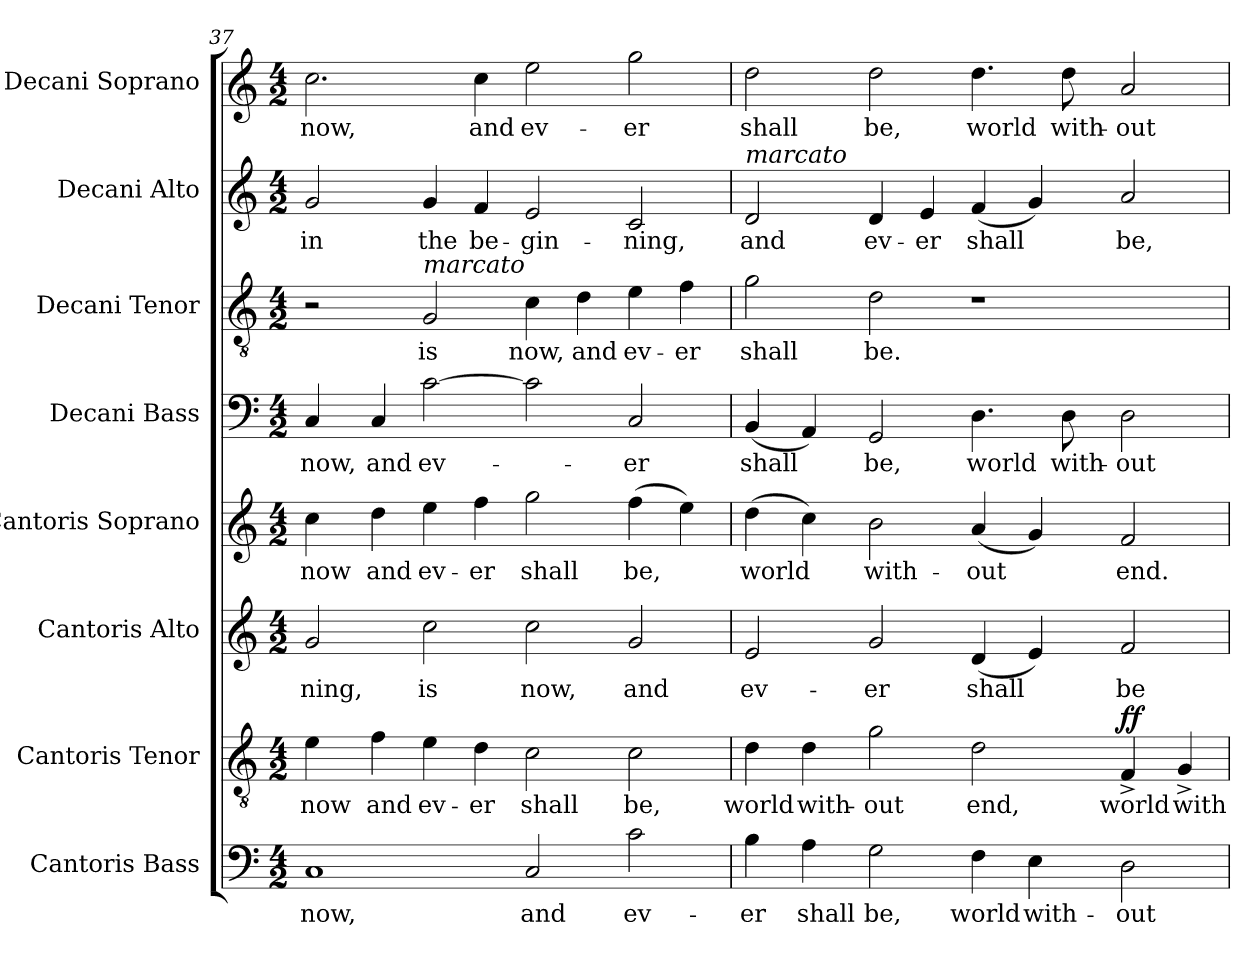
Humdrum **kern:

**kern	**text	**kern	**text	**dynam	**kern	**text	**kern	**text	**kern	**text	**kern	**text	**kern	**text	**kern	**text
*part8	*part8	*part7	*part7	*part7	*part6	*part6	*part5	*part5	*part4	*part4	*part3	*part3	*part2	*part2	*part1	*part1
*staff8	*staff8	*staff7	*staff7	*staff7	*staff6	*staff6	*staff5	*staff5	*staff4	*staff4	*staff3	*staff3	*staff2	*staff2	*staff1	*staff1
*I"Cantoris Bass	*	*I"Cantoris Tenor	*	*	*I"Cantoris Alto	*	*I"Cantoris Soprano	*	*I"Decani Bass	*	*I"Decani Tenor	*	*I"Decani Alto	*	*I"Decani Soprano	*
*I'Can. B.	*	*I'Can. T.	*	*	*I'Can. A.	*	*I'Can. S.	*	*I'Dec. B.	*	*I'Dec. T.	*	*I'Dec. A.	*	*I'Dec. S.	*
*clefF4	*	*clefGv2	*	*	*clefG2	*	*clefG2	*	*clefF4	*	*clefGv2	*	*clefG2	*	*clefG2	*
*	*	*ITrd7c12	*	*	*	*	*	*	*	*	*ITrd7c12	*	*	*	*	*
*k[]	*	*k[]	*	*	*k[]	*	*k[]	*	*k[]	*	*k[]	*	*k[]	*	*k[]	*
*C:	*	*C:	*	*	*C:	*	*C:	*	*C:	*	*C:	*	*C:	*	*C:	*
*M4/2	*	*M4/2	*	*	*M4/2	*	*M4/2	*	*M4/2	*	*M4/2	*	*M4/2	*	*M4/2	*
=37	=37	=37	=37	=37	=37	=37	=37	=37	=37	=37	=37	=37	=37	=37	=37	=37
!	!LO:LY:b:color=#000000	!	!	!	!	!	!	!	!	!	!	!	!	!	!	!
!	!	!	!LO:LY:b:color=#000000	!	!	!	!	!	!	!	!	!	!	!	!	!
!	!	!	!	!	!	!LO:LY:b:color=#000000	!	!	!	!	!	!	!	!	!	!
!	!	!	!	!	!	!	!	!LO:LY:b:color=#000000	!	!	!	!	!	!	!	!
!	!	!	!	!	!	!	!	!	!	!LO:LY:b:color=#000000	!	!	!	!	!	!
!	!	!	!	!	!	!	!	!	!	!	!	!	!	!LO:LY:b:color=#000000	!	!
!	!	!	!	!	!	!	!	!	!	!	!	!	!	!	!	!LO:LY:b:color=#000000
1Ci	now,	4Ei\	now	.	2gi/	-ning,	4cci\	now	4Ci/	now,	2r	.	2gi/	in	2.cci\	now,
!	!	!	!LO:LY:b:color=#000000	!	!	!	!	!	!	!	!	!	!	!	!	!
!	!	!	!	!	!	!	!	!LO:LY:b:color=#000000	!	!	!	!	!	!	!	!
!	!	!	!	!	!	!	!	!	!	!LO:LY:b:color=#000000	!	!	!	!	!	!
.	.	4Fi\	and	.	.	.	4ddi\	and	4Ci/	and	.	.	.	.	.	.
!	!	!	!LO:LY:b:color=#000000	!	!	!	!	!	!	!	!	!	!	!	!	!
!	!	!	!	!	!	!LO:LY:b:color=#000000	!	!	!	!	!	!	!	!	!	!
!	!	!	!	!	!	!	!	!LO:LY:b:color=#000000	!	!	!	!	!	!	!	!
!	!	!	!	!	!	!	!	!	!	!LO:LY:b:color=#000000	!	!	!	!	!	!
!	!	!	!	!	!	!	!	!	!	!	!	!LO:LY:b:color=#000000	!	!	!	!
!	!	!	!	!	!	!	!	!	!	!	!LO:TX:a:i:t=marcato	!	!	!	!	!
!	!	!	!	!	!	!	!	!	!	!	!	!	!	!LO:LY:b:color=#000000	!	!
.	.	4Ei\	ev-	.	2cci\	is	4eei\	ev-	[2ci\	ev-	2GGi/	is	4gi/	the	.	.
!	!	!	!LO:LY:b:color=#000000	!	!	!	!	!	!	!	!	!	!	!	!	!
!	!	!	!	!	!	!	!	!LO:LY:b:color=#000000	!	!	!	!	!	!	!	!
!	!	!	!	!	!	!	!	!	!	!	!	!	!	!LO:LY:b:color=#000000	!	!
!	!	!	!	!	!	!	!	!	!	!	!	!	!	!	!	!LO:LY:b:color=#000000
.	.	4Di\	-er	.	.	.	4ffi\	-er	.	.	.	.	4fi/	be-	4cci\	and
!	!LO:LY:b:color=#000000	!	!	!	!	!	!	!	!	!	!	!	!	!	!	!
!	!	!	!LO:LY:b:color=#000000	!	!	!	!	!	!	!	!	!	!	!	!	!
!	!	!	!	!	!	!LO:LY:b:color=#000000	!	!	!	!	!	!	!	!	!	!
!	!	!	!	!	!	!	!	!LO:LY:b:color=#000000	!	!	!	!	!	!	!	!
!	!	!	!	!	!	!	!	!	!	!	!	!LO:LY:b:color=#000000	!	!	!	!
!	!	!	!	!	!	!	!	!	!	!	!	!	!	!LO:LY:b:color=#000000	!	!
!	!	!	!	!	!	!	!	!	!	!	!	!	!	!	!	!LO:LY:b:color=#000000
2Ci/	and	2Ci\	shall	.	2cci\	now,	2ggi\	shall	2ci\]	.	4Ci\	now,	2ei/	-gin-	2eei\	ev-
!	!	!	!	!	!	!	!	!	!	!	!	!LO:LY:b:color=#000000	!	!	!	!
.	.	.	.	.	.	.	.	.	.	.	4Di\	and	.	.	.	.
!	!LO:LY:b:color=#000000	!	!	!	!	!	!	!	!	!	!	!	!	!	!	!
!	!	!	!LO:LY:b:color=#000000	!	!	!	!	!	!	!	!	!	!	!	!	!
!	!	!	!	!	!	!LO:LY:b:color=#000000	!	!	!	!	!	!	!	!	!	!
!	!	!	!	!	!	!	!	!LO:LY:b:color=#000000	!	!	!	!	!	!	!	!
!	!	!	!	!	!	!	!	!	!	!LO:LY:b:color=#000000	!	!	!	!	!	!
!	!	!	!	!	!	!	!	!	!	!	!	!LO:LY:b:color=#000000	!	!	!	!
!	!	!	!	!	!	!	!	!	!	!	!	!	!	!LO:LY:b:color=#000000	!	!
!	!	!	!	!	!	!	!	!	!	!	!	!	!	!	!	!LO:LY:b:color=#000000
2ci\	ev-	2Ci\	be,	.	2gi/	and	(4ffi\	be,	2Ci/	-er	4Ei\	ev-	2ci/	-ning,	2ggi\	-er
!	!	!	!	!	!	!	!	!	!	!	!	!LO:LY:b:color=#000000	!	!	!	!
.	.	.	.	.	.	.	4eei\)	.	.	.	4Fi\	-er	.	.	.	.
!!LO:LB:g=z
=38	=38	=38	=38	=38	=38	=38	=38	=38	=38	=38	=38	=38	=38	=38	=38	=38
!	!LO:LY:b:color=#000000	!	!	!	!	!	!	!	!	!	!	!	!	!	!	!
!	!	!	!LO:LY:b:color=#000000	!	!	!	!	!	!	!	!	!	!	!	!	!
!	!	!	!	!	!	!LO:LY:b:color=#000000	!	!	!	!	!	!	!	!	!	!
!	!	!	!	!	!	!	!	!LO:LY:b:color=#000000	!	!	!	!	!	!	!	!
!	!	!	!	!	!	!	!	!	!	!LO:LY:b:color=#000000	!	!	!	!	!	!
!	!	!	!	!	!	!	!	!	!	!	!	!LO:LY:b:color=#000000	!	!	!	!
!	!	!	!	!	!	!	!	!	!	!	!	!	!	!LO:LY:b:color=#000000	!	!
!	!	!	!	!	!	!	!	!	!	!	!	!	!LO:TX:a:i:t=marcato	!	!	!
!	!	!	!	!	!	!	!	!	!	!	!	!	!	!	!	!LO:LY:b:color=#000000
4Bi\	-er	4Di\	world	.	2ei/	ev-	(4ddi\	world	(4BBi/	shall	2Gi\	shall	2di/	and	2ddi\	shall
!	!LO:LY:b:color=#000000	!	!	!	!	!	!	!	!	!	!	!	!	!	!	!
!	!	!	!LO:LY:b:color=#000000	!	!	!	!	!	!	!	!	!	!	!	!	!
4Ai\	shall	4Di\	with-	.	.	.	4cci\)	.	4AAi/)	.	.	.	.	.	.	.
!	!LO:LY:b:color=#000000	!	!	!	!	!	!	!	!	!	!	!	!	!	!	!
!	!	!	!LO:LY:b:color=#000000	!	!	!	!	!	!	!	!	!	!	!	!	!
!	!	!	!	!	!	!LO:LY:b:color=#000000	!	!	!	!	!	!	!	!	!	!
!	!	!	!	!	!	!	!	!LO:LY:b:color=#000000	!	!	!	!	!	!	!	!
!	!	!	!	!	!	!	!	!	!	!LO:LY:b:color=#000000	!	!	!	!	!	!
!	!	!	!	!	!	!	!	!	!	!	!	!LO:LY:b:color=#000000	!	!	!	!
!	!	!	!	!	!	!	!	!	!	!	!	!	!	!LO:LY:b:color=#000000	!	!
!	!	!	!	!	!	!	!	!	!	!	!	!	!	!	!	!LO:LY:b:color=#000000
2Gi\	be,	2Gi\	-out	.	2gi/	-er	2bi\	with-	2GGi/	be,	2Di\	be.	4di/	ev-	2ddi\	be,
!	!	!	!	!	!	!	!	!	!	!	!	!	!	!LO:LY:b:color=#000000	!	!
.	.	.	.	.	.	.	.	.	.	.	.	.	4ei/	-er	.	.
!	!LO:LY:b:color=#000000	!	!	!	!	!	!	!	!	!	!	!	!	!	!	!
!	!	!	!LO:LY:b:color=#000000	!	!	!	!	!	!	!	!	!	!	!	!	!
!	!	!	!	!	!	!LO:LY:b:color=#000000	!	!	!	!	!	!	!	!	!	!
!	!	!	!	!	!	!	!	!LO:LY:b:color=#000000	!	!	!	!	!	!	!	!
!	!	!	!	!	!	!	!	!	!	!LO:LY:b:color=#000000	!	!	!	!	!	!
!	!	!	!	!	!	!	!	!	!	!	!	!	!	!LO:LY:b:color=#000000	!	!
!	!	!	!	!	!	!	!	!	!	!	!	!	!	!	!	!LO:LY:b:color=#000000
4Fi\	world	2Di\	end,	.	(4di/	shall	(4ai/	-out	4.Di\	world	1r	.	(4fi/	shall	4.ddi\	world
!	!LO:LY:b:color=#000000	!	!	!	!	!	!	!	!	!	!	!	!	!	!	!
4Ei\	with-	.	.	.	4ei/)	.	4gi/)	.	.	.	.	.	4gi/)	.	.	.
!	!	!	!	!	!	!	!	!	!	!LO:LY:b:color=#000000	!	!	!	!	!	!
!	!	!	!	!	!	!	!	!	!	!	!	!	!	!	!	!LO:LY:b:color=#000000
.	.	.	.	.	.	.	.	.	8Di\	with-	.	.	.	.	8ddi\	with-
!	!LO:LY:b:color=#000000	!	!	!	!	!	!	!	!	!	!	!	!	!	!	!
!	!	!	!LO:LY:b:color=#000000	!	!	!	!	!	!	!	!	!	!	!	!	!
!	!	!	!	!	!	!LO:LY:b:color=#000000	!	!	!	!	!	!	!	!	!	!
!	!	!	!	!	!	!	!	!LO:LY:b:color=#000000	!	!	!	!	!	!	!	!
!	!	!	!	!	!	!	!	!	!	!LO:LY:b:color=#000000	!	!	!	!	!	!
!	!	!	!	!	!	!	!	!	!	!	!	!	!	!LO:LY:b:color=#000000	!	!
!	!	!	!	!	!	!	!	!	!	!	!	!	!	!	!	!LO:LY:b:color=#000000
2Di\	-out	4FF^i/	world	ff	2fi/	be	2fi/	end.	2Di\	-out	.	.	2ai/	be,	2ai/	-out
!	!	!	!LO:LY:b:color=#000000	!	!	!	!	!	!	!	!	!	!	!	!	!
.	.	4GG^i/	with-	.	.	.	.	.	.	.	.	.	.	.	.	.
=	=	=	=	=	=	=	=	=	=	=	=	=	=	=	=	=
*-	*-	*-	*-	*-	*-	*-	*-	*-	*-	*-	*-	*-	*-	*-	*-	*-
